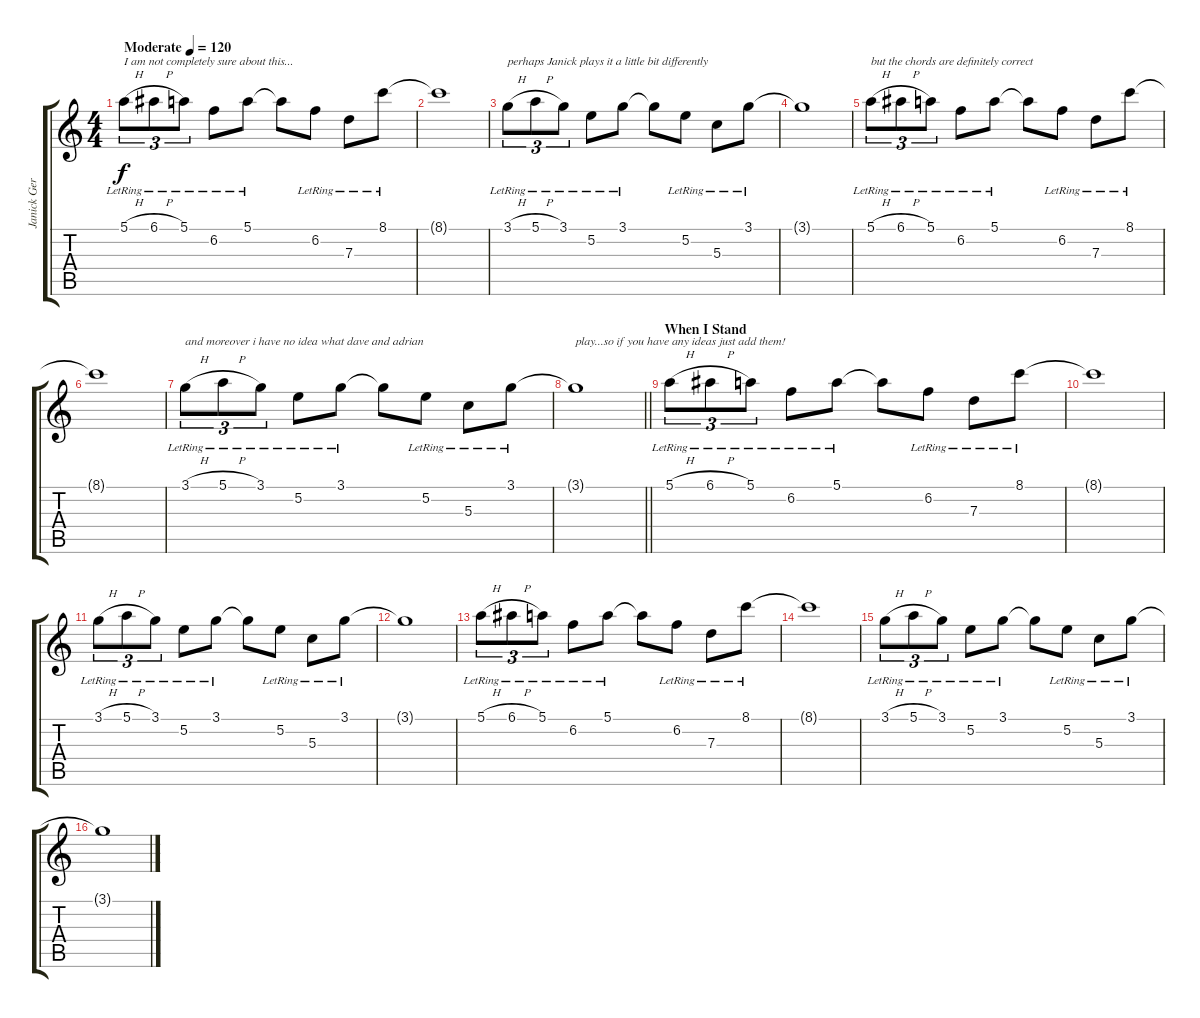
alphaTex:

\track ("Janick Gers" "Janick Ger") {instrument acousticguitarsteel}
\staff {score tabs}
\tuning (E4 B3 G3 D3 A2 E2) {hide}
\ts (4 4)
\tempo (120 "Moderate")
\clef g2
\ks c
5.1{h lr}.8{tu (3 2) txt "I am not completely sure about this..." dy f instrument acousticguitarsteel} 6.1{h lr}.8{tu (3 2)} 5.1{lr}.8{tu (3 2)} 6.2{lr}.8 5.1{lr}.8 5.1{t}.8 6.2{lr}.8 7.3{lr}.8 8.1{lr}.8 |
8.1{t}.1 |
3.1{h lr}.8{tu (3 2) txt "perhaps Janick plays it a little bit differently"} 5.1{h lr}.8{tu (3 2)} 3.1{lr}.8{tu (3 2)} 5.2{lr}.8 3.1{lr}.8 3.1{t}.8 5.2{lr}.8 5.3{lr}.8 3.1{lr}.8 |
3.1{t}.1 |
5.1{h lr}.8{tu (3 2) txt "but the chords are definitely correct"} 6.1{h lr}.8{tu (3 2)} 5.1{lr}.8{tu (3 2)} 6.2{lr}.8 5.1{lr}.8 5.1{t}.8 6.2{lr}.8 7.3{lr}.8 8.1{lr}.8 |
8.1{t}.1 |
3.1{h lr}.8{tu (3 2) txt "and moreover i have no idea what dave and adrian "} 5.1{h lr}.8{tu (3 2)} 3.1{lr}.8{tu (3 2)} 5.2{lr}.8 3.1{lr}.8 3.1{t}.8 5.2{lr}.8 5.3{lr}.8 3.1{lr}.8 |
\barLineRight lightlight
3.1{t}.1{txt "play...so if you have any ideas just add them!"} |
\section ("" "When I Stand")
5.1{h lr}.8{tu (3 2)} 6.1{h lr}.8{tu (3 2)} 5.1{lr}.8{tu (3 2)} 6.2{lr}.8 5.1{lr}.8 5.1{t}.8 6.2{lr}.8 7.3{lr}.8 8.1{lr}.8 |
8.1{t}.1 |
3.1{h lr}.8{tu (3 2)} 5.1{h lr}.8{tu (3 2)} 3.1{lr}.8{tu (3 2)} 5.2{lr}.8 3.1{lr}.8 3.1{t}.8 5.2{lr}.8 5.3{lr}.8 3.1{lr}.8 |
3.1{t}.1 |
5.1{h lr}.8{tu (3 2)} 6.1{h lr}.8{tu (3 2)} 5.1{lr}.8{tu (3 2)} 6.2{lr}.8 5.1{lr}.8 5.1{t}.8 6.2{lr}.8 7.3{lr}.8 8.1{lr}.8 |
8.1{t}.1 |
3.1{h lr}.8{tu (3 2)} 5.1{h lr}.8{tu (3 2)} 3.1{lr}.8{tu (3 2)} 5.2{lr}.8 3.1{lr}.8 3.1{t}.8 5.2{lr}.8 5.3{lr}.8 3.1{lr}.8 |
3.1{t}.1
